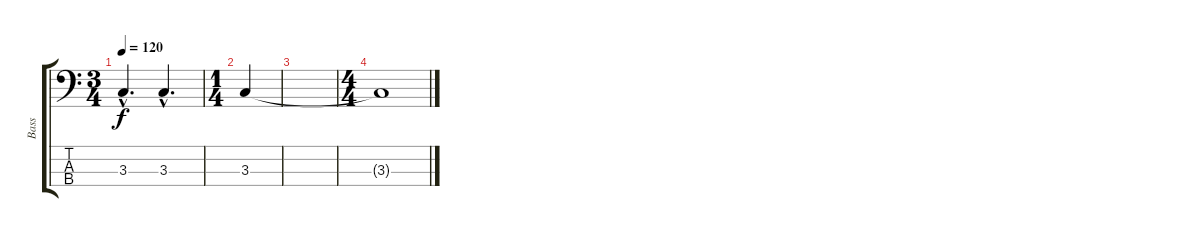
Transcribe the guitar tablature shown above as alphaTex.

\track ("Bass" "Bass") {instrument electricbasspick}
\staff {score tabs}
\tuning (G2 D2 A1 E1) {hide}
\ts (3 4)
\tempo 120
\clef f4
\ks c
3.3{hac}.4{d dy f} 3.3{hac}.4{d} |
\ts (1 4)
3.3.4 |
|
\ts (4 4)
3.3{t}.1
